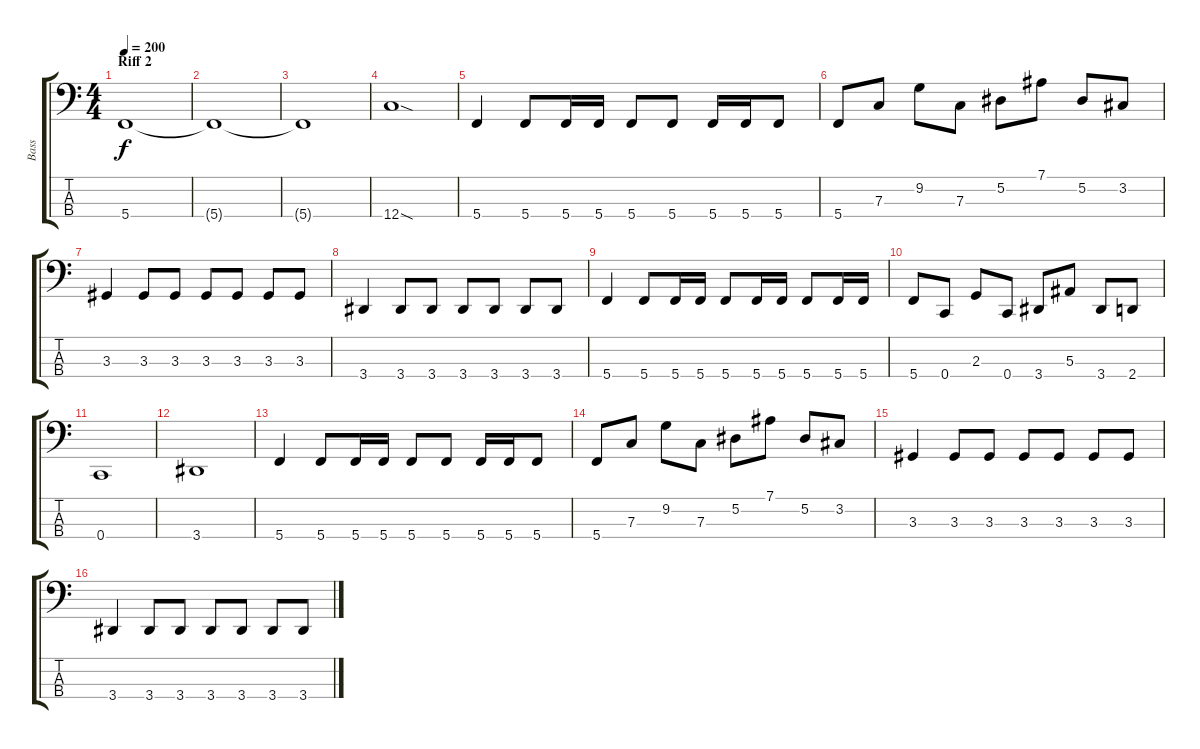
\track ("Bass" "Bass") {instrument electricbassfinger}
\staff {score tabs}
\tuning (Eb2 Bb1 F1 C1) {hide}
\ts (4 4)
\section ("" "Riff 2")
\tempo 200
\clef f4
\ks c
5.4.1{dy f} |
5.4{t}.1 |
5.4{t}.1 |
12.4{sod}.1 |
5.4.4 5.4.8 5.4.16 5.4.16 5.4.8 5.4.8 5.4.16 5.4.16 5.4.8 |
5.4.8 7.3.8 9.2.8 7.3.8 5.2.8 7.1.8 5.2.8 3.2.8 |
3.3.4 3.3.8 3.3.8 3.3.8 3.3.8 3.3.8 3.3.8 |
3.4.4 3.4.8 3.4.8 3.4.8 3.4.8 3.4.8 3.4.8 |
5.4.4 5.4.8 5.4.16 5.4.16 5.4.8 5.4.16 5.4.16 5.4.8 5.4.16 5.4.16 |
5.4.8 0.4.8 2.3.8 0.4.8 3.4.8 5.3.8 3.4.8 2.4.8 |
0.4.1 |
3.4.1 |
5.4.4 5.4.8 5.4.16 5.4.16 5.4.8 5.4.8 5.4.16 5.4.16 5.4.8 |
5.4.8 7.3.8 9.2.8 7.3.8 5.2.8 7.1.8 5.2.8 3.2.8 |
3.3.4 3.3.8 3.3.8 3.3.8 3.3.8 3.3.8 3.3.8 |
3.4.4 3.4.8 3.4.8 3.4.8 3.4.8 3.4.8 3.4.8
